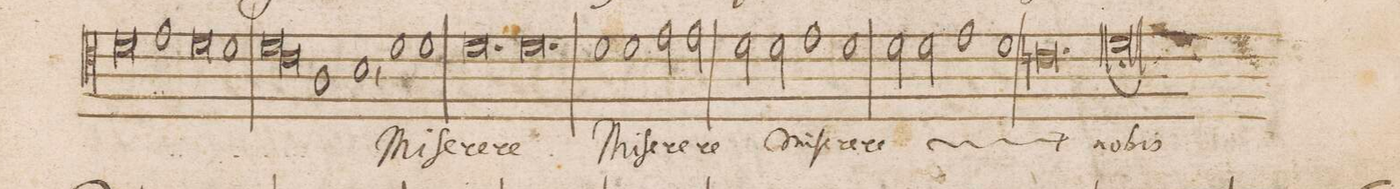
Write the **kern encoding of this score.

**kern	**text	**dynam
*I"ALTVS	*	*
*clefC4	*	*
*k[]	*	*
*met(O|)	*	*
*M3/1	*	*
0d	-re-	.
1e	.	.
=14-	=14-	=14-
0d	-re	.
1d	no-	.
=15-	=15-	=15-
*lig	*	*
1d	.	.
1c	.	.
*Xlig	*	*
1A	.	.
=16-	=16-	=16-
1B,	-bis	.
*	*Xij	*
1d	Mi-	.
1d	-ſe-	.
=17-	=17-	=17-
0.d	-re-	.
=18-	=18-	=18-
0.d	-re	.
=19-	=19-	=19-
1d	Mi-	.
1d	-ſe-	.
2e\	-re-	.
2e\	-re	.
=20-	=20-	=20-
2d\	Mi-	.
2d\	-ſe-	.
1e	-re-	.
1d	-re	.
=21-	=21-	=21-
*	*ij	*
2d\	Mi-	.
2d\	-ſe-	.
1e	-re-	.
1d	-re	.
*	*Xij	*
=22-	=22-	=22-
0.cn	no-	.
=23-	=23-	=23-
0.dl;<	-bis	.
=24-	=24-	=24-
*M2/1	*	*
*met(C|)	*	*
*-	*-	*-
